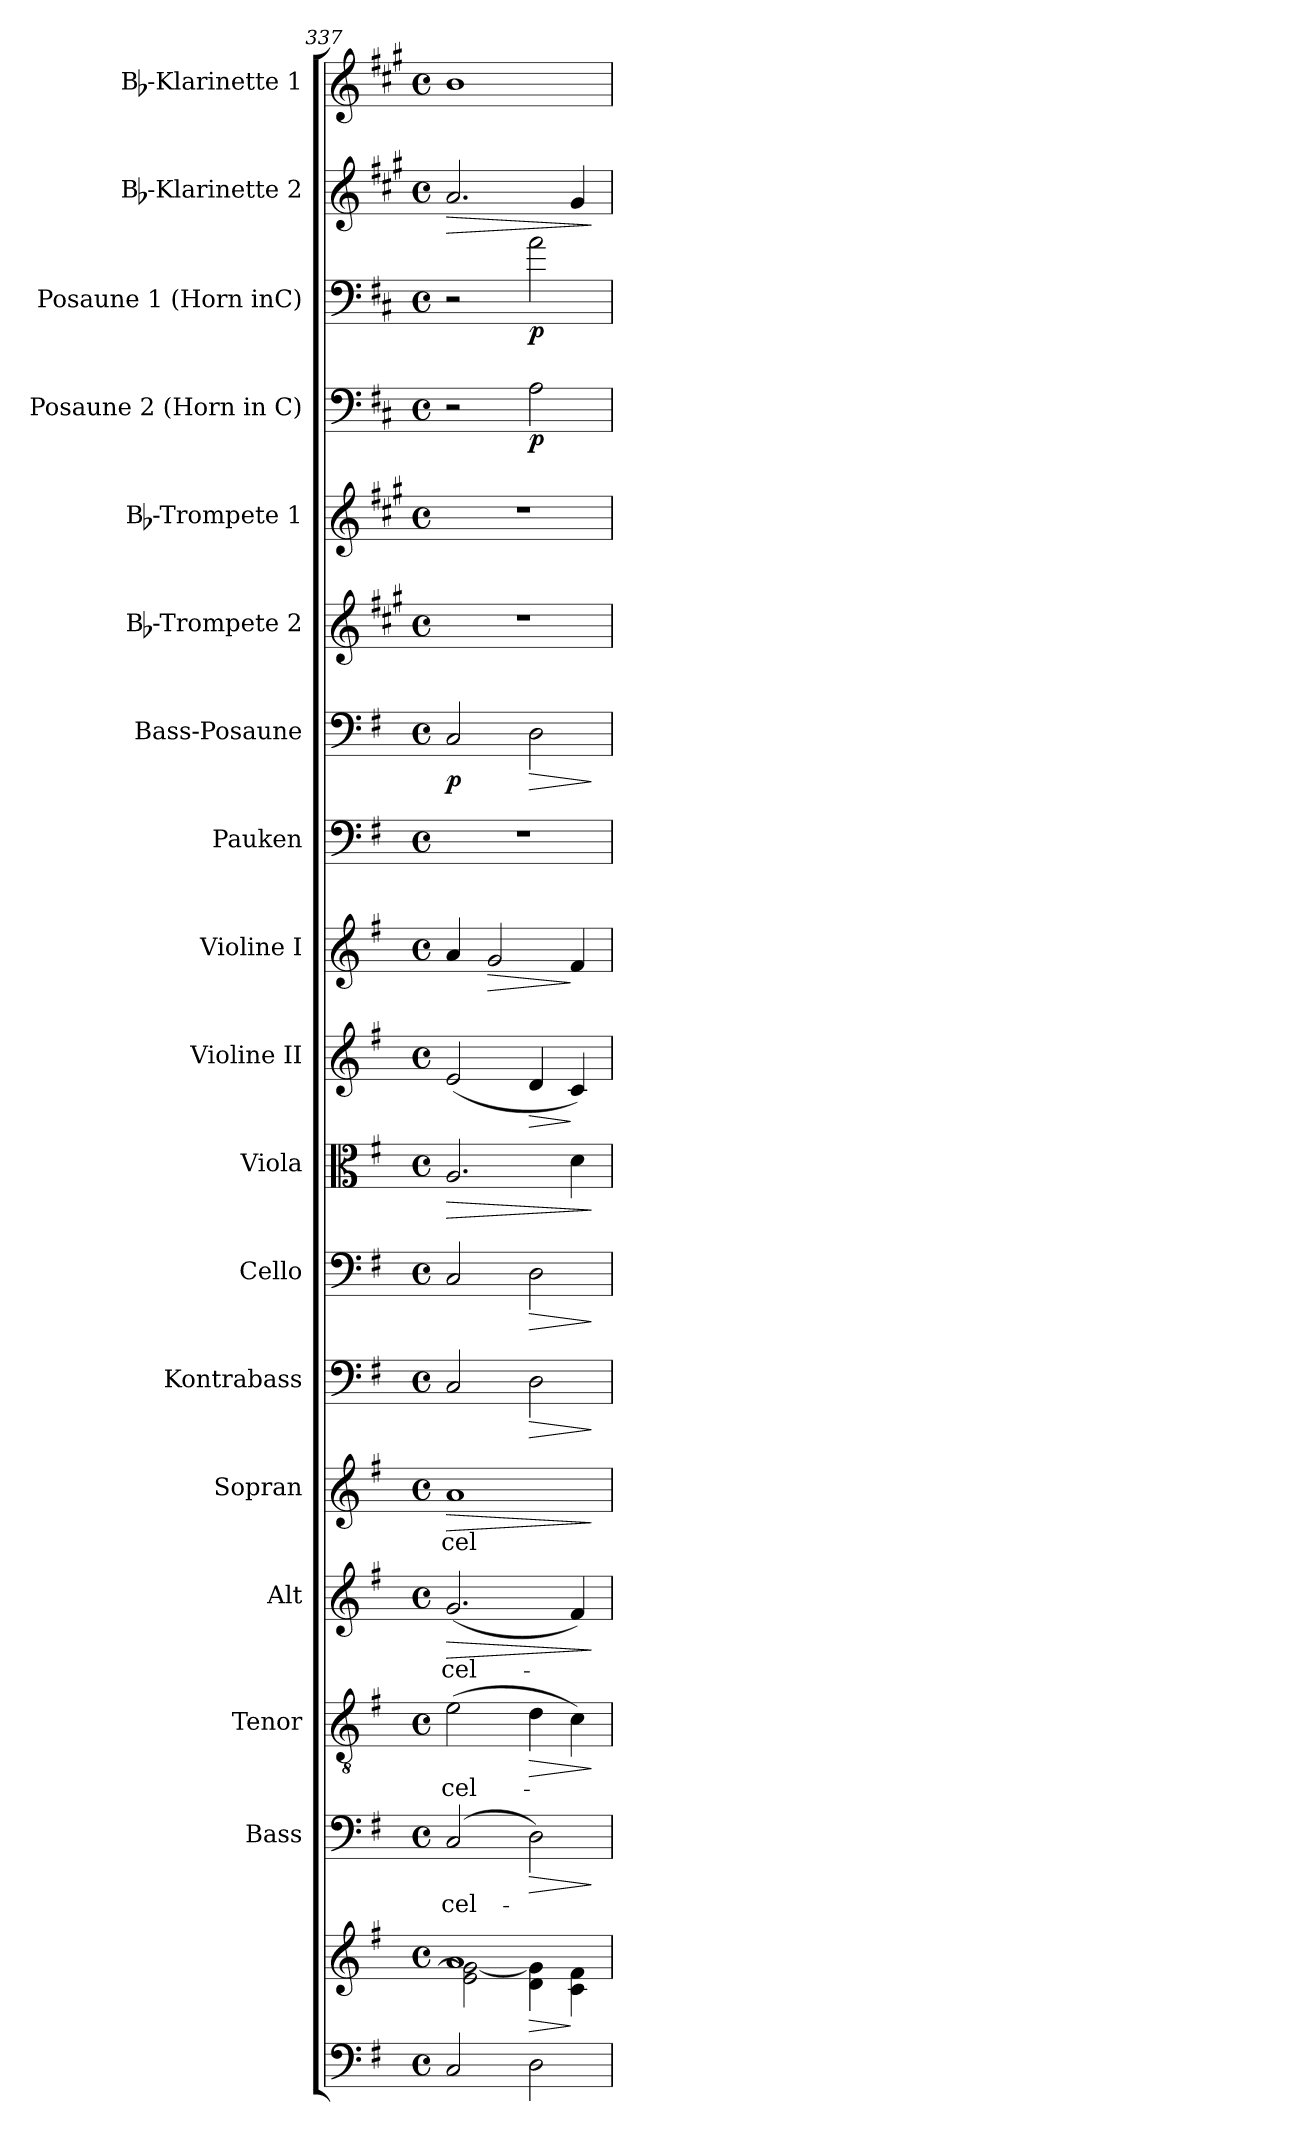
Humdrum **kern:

**kern	**kern	**dynam	**kern	**text	**dynam	**kern	**text	**dynam	**kern	**text	**dynam	**kern	**text	**dynam	**kern	**dynam	**kern	**dynam	**kern	**dynam	**kern	**dynam	**kern	**dynam	**kern	**kern	**dynam	**kern	**kern	**kern	**dynam	**kern	**dynam	**kern	**dynam	**kern
*part18	*part18	*part18	*part17	*part17	*part17	*part16	*part16	*part16	*part15	*part15	*part15	*part14	*part14	*part14	*part13	*part13	*part12	*part12	*part11	*part11	*part10	*part10	*part9	*part9	*part8	*part7	*part7	*part6	*part5	*part4	*part4	*part3	*part3	*part2	*part2	*part1
*staff19	*staff18	*staff18/19	*staff17	*staff17	*staff17	*staff16	*staff16	*staff16	*staff15	*staff15	*staff15	*staff14	*staff14	*staff14	*staff13	*staff13	*staff12	*staff12	*staff11	*staff11	*staff10	*staff10	*staff9	*staff9	*staff8	*staff7	*staff7	*staff6	*staff5	*staff4	*staff4	*staff3	*staff3	*staff2	*staff2	*staff1
*	*	*	*I"Bass	*	*	*I"Tenor	*	*	*I"Alt	*	*	*I"Sopran	*	*	*I"Kontrabass	*	*I"Cello	*	*I"Viola	*	*I"Violine II	*	*I"Violine I	*	*I"Pauken	*I"Bass-Posaune	*	*I"Bb-Trompete 2	*I"Bb-Trompete 1	*I"Posaune 2 (Horn in C)	*	*I"Posaune 1 (Horn inC)	*	*I"Bb-Klarinette 2	*	*I"Bb-Klarinette 1
*	*	*	*I'B.	*	*	*I'T.	*	*	*I'A.	*	*	*I'S.	*	*	*I'Kb.	*	*	*	*I'Vla.	*	*I'Vl. II	*	*I'Vl. I	*	*I'Pk.	*I'B-Pos.	*	*I'Bb Trp. 2	*I'Bb Trp. 1	*I'Pos. 2	*	*I'Pos. 1	*	*I'Bb Kl. 2	*	*I'Bb Kl. 1
*clefF4	*clefG2	*	*clefF4	*	*	*clefGv2	*	*	*clefG2	*	*	*clefG2	*	*	*clefF4	*	*clefF4	*	*clefC3	*	*clefG2	*	*clefG2	*	*clefF4	*clefF4	*	*clefG2	*clefG2	*clefF4	*	*clefF4	*	*clefG2	*	*clefG2
*	*	*	*	*	*	*	*	*	*	*	*	*	*	*	*ITrd7c12	*	*	*	*	*	*	*	*	*	*	*	*	*ITrd1c2	*ITrd1c2	*ITrd4c7	*	*ITrd4c7	*	*ITrd1c2	*	*ITrd1c2
*k[f#]	*k[f#]	*	*k[f#]	*	*	*k[f#]	*	*	*k[f#]	*	*	*k[f#]	*	*	*k[f#]	*	*k[f#]	*	*k[f#]	*	*k[f#]	*	*k[f#]	*	*k[f#]	*k[f#]	*	*k[f#]	*k[f#]	*k[f#]	*	*k[f#]	*	*k[f#]	*	*k[f#]
*G:	*G:	*	*G:	*	*	*G:	*	*	*G:	*	*	*G:	*	*	*G:	*	*G:	*	*G:	*	*G:	*	*G:	*	*G:	*G:	*	*G:	*G:	*G:	*	*G:	*	*G:	*	*G:
*M4/4	*M4/4	*	*M4/4	*	*	*M4/4	*	*	*M4/4	*	*	*M4/4	*	*	*M4/4	*	*M4/4	*	*M4/4	*	*M4/4	*	*M4/4	*	*M4/4	*M4/4	*	*M4/4	*M4/4	*M4/4	*	*M4/4	*	*M4/4	*	*M4/4
*met(c)	*met(c)	*	*met(c)	*	*	*met(c)	*	*	*met(c)	*	*	*met(c)	*	*	*met(c)	*	*met(c)	*	*met(c)	*	*met(c)	*	*met(c)	*	*met(c)	*met(c)	*	*met(c)	*met(c)	*met(c)	*	*met(c)	*	*met(c)	*	*met(c)
=337	=337	=337	=337	=337	=337	=337	=337	=337	=337	=337	=337	=337	=337	=337	=337	=337	=337	=337	=337	=337	=337	=337	=337	=337	=337	=337	=337	=337	=337	=337	=337	=337	=337	=337	=337	=337
*	*^	*	*	*	*	*	*	*	*	*	*	*	*	*	*	*	*	*	*	*	*	*	*	*	*	*	*	*	*	*	*	*	*	*	*	*
!	!	!	!	!	!LO:LY:b	!	!	!LO:LY:b	!	!	!LO:LY:b	!LO:HP:b	!	!LO:LY:b	!LO:HP:b	!	!	!	!	!	!LO:HP:b	!	!	!	!	!	!	!LO:DY:b	!	!	!	!	!	!	!	!LO:HP:b	!
2C/	1a	2e\ 2g\_	.	(2C/	-cel-	.	(>2e\	-cel-	.	(<2.g/	-cel-	>	1a	-cel-	>	2CC/	.	2C/	.	2.A/	>	(<2e/	.	4a/	.	1r	2C/	p	1r	1r	2r	.	2r	.	2.g/	>	1a
!	!	!	!	!	!	!	!	!	!	!	!	!	!	!	!	!	!	!	!	!	!	!	!	!	!LO:HP:b	!	!	!	!	!	!	!	!	!	!	!	!
.	.	.	.	.	.	.	.	.	.	.	.	.	.	.	.	.	.	.	.	.	.	.	.	2g/	>	.	.	.	.	.	.	.	.	.	.	.	.
!	!	!	!LO:HP:b	!	!	!LO:HP:b	!	!	!LO:HP:b	!	!	!	!	!	!	!	!LO:HP:b	!	!LO:HP:b	!	!	!	!LO:HP:b	!	!	!	!	!LO:HP:b	!	!	!	!LO:DY:b	!	!LO:DY:b	!	!	!
2D\	.	4d\ 4g\]	>	2D\)	.	>	4d\	.	>	.	.	.	.	.	.	2DD\	>	2D\	>	.	.	4d/	>	.	.	.	2D\	>	.	.	2D\	p	2d\	p	.	.	.
.	.	4c\ 4f#\	]	.	.	.	4c\)	.	.	4f#/)	.	.	.	.	.	.	.	.	.	4d\	.	4c/)	]	4f#/	]	.	.	.	.	.	.	.	.	.	4f#/	.	.
*	*v	*v	*	*	*	*	*	*	*	*	*	*	*	*	*	*	*	*	*	*	*	*	*	*	*	*	*	*	*	*	*	*	*	*	*	*	*
.	.	.	.	.	]	.	.	]	.	.	]	.	.	]	.	]	.	]	.	]	.	.	.	.	.	.	]	.	.	.	.	.	.	.	]	.
=	=	=	=	=	=	=	=	=	=	=	=	=	=	=	=	=	=	=	=	=	=	=	=	=	=	=	=	=	=	=	=	=	=	=	=	=
*-	*-	*-	*-	*-	*-	*-	*-	*-	*-	*-	*-	*-	*-	*-	*-	*-	*-	*-	*-	*-	*-	*-	*-	*-	*-	*-	*-	*-	*-	*-	*-	*-	*-	*-	*-	*-
